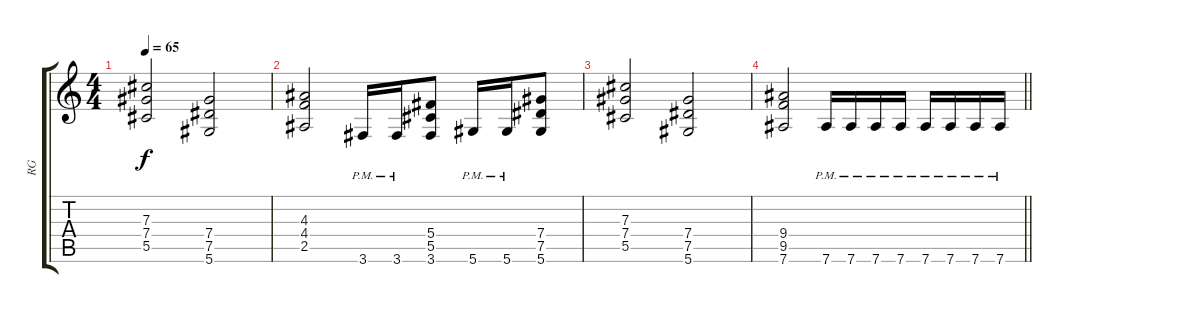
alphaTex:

\track ("RG" "RG") {instrument distortionguitar}
\staff {score tabs}
\tuning (Eb4 Bb3 Gb3 Db3 Ab2 Eb2) {hide}
\ts (4 4)
\tempo 65
\clef g2
\ks c
(7.3 7.4 5.5).2{dy f} (7.4 7.5 5.6).2 |
(4.3 4.4 2.5).2 3.6{pm}.16 3.6{pm}.16 (5.4 5.5 3.6).8 5.6{pm}.16 5.6{pm}.16 (7.4 7.5 5.6).8 |
(7.3 7.4 5.5).2 (7.4 7.5 5.6).2 |
\barLineRight lightlight
(9.4 9.5 7.6).2 7.6{pm}.16 7.6{pm}.16 7.6{pm}.16 7.6{pm}.16 7.6{pm}.16 7.6{pm}.16 7.6{pm}.16 7.6{pm}.16
